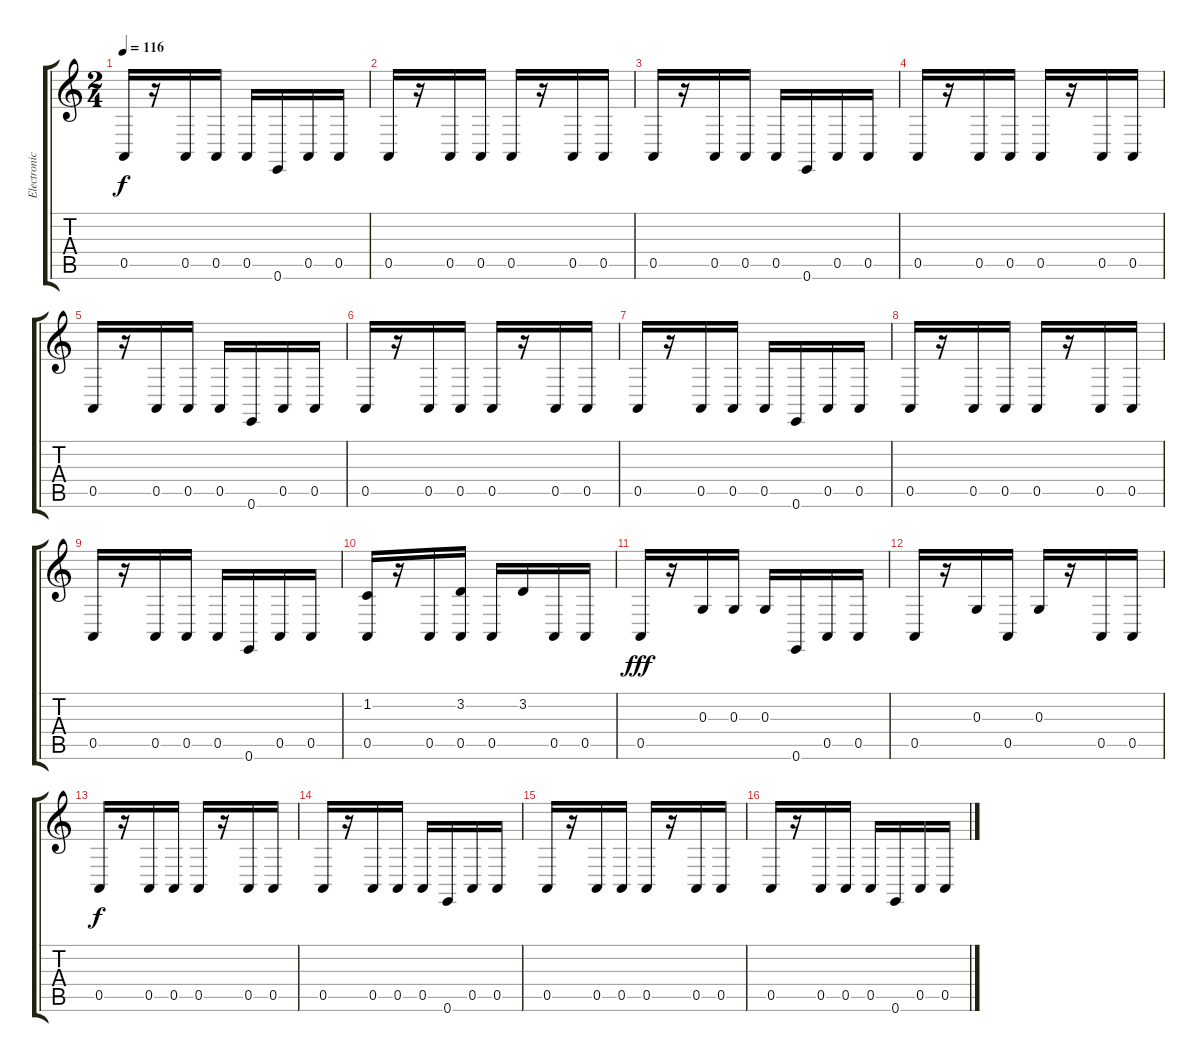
\track ("Electronic Percussions II" "Electronic") {instrument melodictom}
\staff {score tabs}
\tuning (E4 B3 G3 D3 A2 E2) {hide}
\ts (2 4)
\tempo 116
\clef g2
\ks c
0.5.16{dy f} r.16 0.5.16 0.5.16 0.5.16 0.6.16 0.5.16 0.5.16 |
0.5.16 r.16 0.5.16 0.5.16 0.5.16 r.16 0.5.16 0.5.16 |
0.5.16 r.16 0.5.16 0.5.16 0.5.16 0.6.16 0.5.16 0.5.16 |
0.5.16 r.16 0.5.16 0.5.16 0.5.16 r.16 0.5.16 0.5.16 |
0.5.16 r.16 0.5.16 0.5.16 0.5.16 0.6.16 0.5.16 0.5.16 |
0.5.16 r.16 0.5.16 0.5.16 0.5.16 r.16 0.5.16 0.5.16 |
0.5.16 r.16 0.5.16 0.5.16 0.5.16 0.6.16 0.5.16 0.5.16 |
0.5.16 r.16 0.5.16 0.5.16 0.5.16 r.16 0.5.16 0.5.16 |
0.5.16 r.16 0.5.16 0.5.16 0.5.16 0.6.16 0.5.16 0.5.16 |
(1.2 0.5).16 r.16 0.5.16 (3.2 0.5).16 0.5.16 3.2.16 0.5.16 0.5.16 |
0.5.16{dy fff} r.16 0.3.16 0.3.16 0.3.16 0.6.16 0.5.16 0.5.16 |
0.5.16 r.16 0.3.16 0.5.16 0.3.16 r.16 0.5.16 0.5.16 |
0.5.16{dy f} r.16 0.5.16 0.5.16 0.5.16 r.16 0.5.16 0.5.16 |
0.5.16 r.16 0.5.16 0.5.16 0.5.16 0.6.16 0.5.16 0.5.16 |
0.5.16 r.16 0.5.16 0.5.16 0.5.16 r.16 0.5.16 0.5.16 |
0.5.16 r.16 0.5.16 0.5.16 0.5.16 0.6.16 0.5.16 0.5.16
